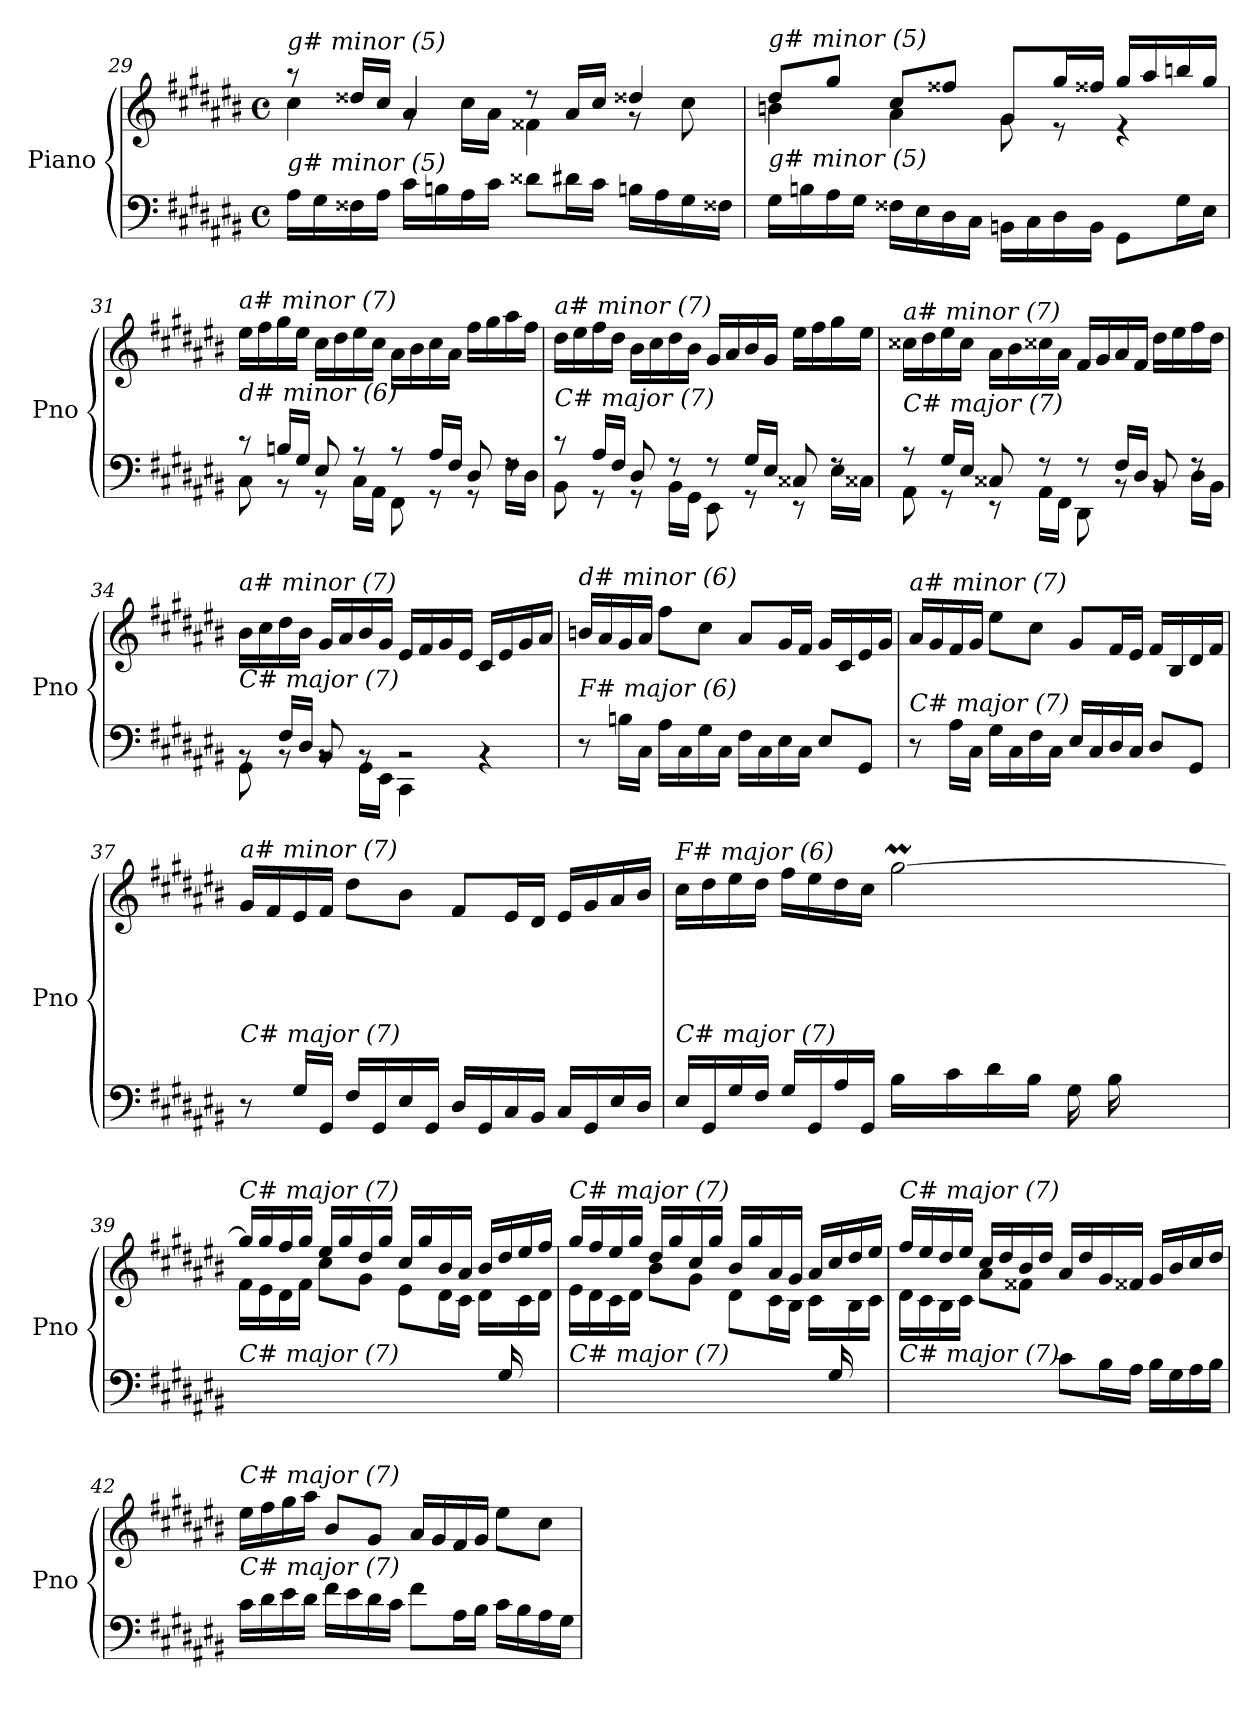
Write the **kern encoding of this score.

**kern	**kern
*part1	*part1
*staff2	*staff1
*I"Piano	*
*I'Pno	*
!!LO:LB:g=z
*clefF4	*clefG2
*k[f#c#g#d#a#e#b#]	*k[f#c#g#d#a#e#b#]
*M4/4	*M4/4
*met(c)	*met(c)
=29	=29
*	*^
!	!LO:TX:i:t=g# minor (5)	!
!LO:TX:i:t=g# minor (5)	!	!
16A#\LL	8r	4cc#\
16G#\	.	.
16F##X\	16dd##Xi/LL	.
16A#\JJ	16cc#/JJ	.
16c#\LL	4a#/	8rg
16Bn\	.	.
16A#\	.	16cc#\LL
16c#\JJ	.	16a#\JJ
8d##Xi\L	8r	4f##X\
16d#\L	16a#/LL	.
16c#\JJ	16cc#/JJ	.
16Bn\LL	4dd##Xi/	8r
16A#\	.	.
16G#\	.	8cc#\
16F##X\JJ	.	.
=30	=30	=30
!	!LO:TX:i:t=g# minor (5)	!
!LO:TX:i:t=g# minor (5)	!	!
16G#\LL	8dd#/L	4bn\
16Bn\	.	.
16A#\	8gg#/J	.
16G#\JJ	.	.
16F##X\LL	8cc#/L	4a#\
16E#\	.	.
16D#\	8ff##X/J	.
16C#\JJ	.	.
16BBn\LL	8g#/L	8g#\
16C#\	.	.
16D#\	16gg#/L	8r
16BB\JJ	16ff##X/JJ	.
8GG#\L	16gg#/LL	4r
.	16aa#/	.
16G#\L	16bbn/	.
16E#\JJ	16gg#/JJ	.
*	*v	*v
!!LO:PB:g=z
=31	=31
*^	*
!	!	!LO:TX:i:t=a# minor (7)
!LO:TX:i:t=d# minor (6)	!	!
8r	8C#\	16ee#\LL
.	.	16ff#\
16Bn/LL	8r	16gg#\
16G#/JJ	.	16ee#\JJ
8E#/	8r	16cc#\LL
.	.	16dd#\
8r	16C#\LL	16ee#\
.	16AA#\JJ	16cc#\JJ
8r	8FF#\	16a#\LL
.	.	16b#\
16A#/LL	8r	16cc#\
16F#/JJ	.	16a#\JJ
8D#/	8r	16ff#\LL
.	.	16gg#\
8rF	16F#\LL	16aa#\
.	16D#\JJ	16ff#\JJ
=32	=32	=32
!	!	!LO:TX:i:t=a# minor (7)
!LO:TX:i:t=C# major (7)	!	!
8r	8BB#\	16dd#\LL
.	.	16ee#\
16A#/LL	8r	16ff#\
16F#/JJ	.	16dd#\JJ
8D#/	8r	16b#\LL
.	.	16cc#\
8r	16BB#\LL	16dd#\
.	16GG#\JJ	16b#\JJ
8r	8EE#\	16g#/LL
.	.	16a#/
16G#/LL	8r	16b#/
16E#/JJ	.	16g#/JJ
8C##X/	8r	16ee#\LL
.	.	16ff#\
8rF	16E#\LL	16gg#\
.	16C##X\JJ	16ee#\JJ
=33	=33	=33
!	!	!LO:TX:i:t=a# minor (7)
!LO:TX:i:t=C# major (7)	!	!
8r	8AA#\	16cc##X\LL
.	.	16dd#\
16G#/LL	8r	16ee#\
16E#/JJ	.	16cc##\JJ
8C##X/	8r	16a#\LL
.	.	16b#\
8r	16AA#\LL	16cc##X\
.	16FF#\JJ	16a#\JJ
8r	8DD#\	16f#/LL
.	.	16g#/
16F#/LL	8rBB	16a#/
16D#/JJ	.	16f#/JJ
8BB#/	8rBB	16dd#\LL
.	.	16ee#\
8rF	16D#\LL	16ff#\
.	16BB#\JJ	16dd#\JJ
!!LO:LB:g=z
=34	=34	=34
!	!	!LO:TX:i:t=a# minor (7)
!LO:TX:i:t=C# major (7)	!	!
8rBB	8GG#\	16b#\LL
.	.	16cc#\
16F#/LL	8rBB	16dd#\
16D#/JJ	.	16b#\JJ
8BB#/	8rBB	16g#/LL
.	.	16a#/
8rBB	16GG#\LL	16b#/
.	16EE#\JJ	16g#/JJ
2rBB	4CC#\	16e#/LL
.	.	16f#/
.	.	16g#/
.	.	16e#/JJ
.	4rBB	16c#/LL
.	.	16e#/
.	.	16g#/
.	.	16a#/JJ
*v	*v	*
=35	=35
!	!LO:TX:i:t=d# minor (6)
!LO:TX:i:t=F# major (6)	!
8r	16bn/LL
.	16a#/
16Bn\LL	16g#/
16C#\JJ	16a#/JJ
16A#\LL	8ff#\L
16C#\	.
16G#\	8cc#\J
16C#\JJ	.
16F#\LL	8a#/L
16C#\	.
16E#\	16g#/L
16C#\JJ	16f#/JJ
8E#/L	16g#/LL
.	16c#/
8GG#/J	16e#/
.	16g#/JJ
=36	=36
!	!LO:TX:i:t=a# minor (7)
!LO:TX:i:t=C# major (7)	!
8r	16a#/LL
.	16g#/
16A#\LL	16f#/
16C#\JJ	16g#/JJ
16G#\LL	8ee#\L
16C#\	.
16F#\	8cc#\J
16C#\JJ	.
16E#/LL	8g#/L
16C#/	.
16D#/	16f#/L
16C#/JJ	16e#/JJ
8D#/L	16f#/LL
.	16B#/
8GG#/J	16d#/
.	16f#/JJ
!!LO:LB:g=z
=37	=37
!	!LO:TX:i:t=a# minor (7)
!LO:TX:i:t=C# major (7)	!
8r	16g#/LL
.	16f#/
16G#/LL	16e#/
16GG#/JJ	16f#/JJ
16F#/LL	8dd#\L
16GG#/	.
16E#/	8b#\J
16GG#/JJ	.
16D#/LL	8f#/L
16GG#/	.
16C#/	16e#/L
16BB#/JJ	16d#/JJ
16C#/LL	16e#/LL
16GG#/	16g#/
16E#/	16a#/
16D#/JJ	16b#/JJ
=38	=38
*^	*^
*	*	*	*^
!	!	!LO:TX:i:t=F# major (6)	!	!
!LO:TX:i:t=C# major (7)	!	!	!	!
2ryy	16E#/LL	16cc#\LL	2ryy	2..ryy
.	16GG#/	16dd#\	.	.
.	16G#/	16ee#\	.	.
.	16F#/JJ	16dd#\JJ	.	.
.	16G#/LL	16ff#\LL	.	.
.	16GG#/	16ee#\	.	.
.	16A#/	16dd#\	.	.
.	16GG#/JJ	16cc#\JJ	.	.
2ryy	16B#\LL	[2gg#M\	32aa#!yy	.
.	.	.	32gg#!yy	.
.	16c#\	.	32ff##X!yy	.
.	.	.	32gg#!yy	.
.	16d#\	.	32aa#!yy	.
.	.	.	32gg#!yy	.
.	16B#\JJ	.	32aa#!yy	.
.	.	.	32gg#!yy	.
.	16G#\LL	.	32aa#!yy	.
.	.	.	32gg#!yy	.
.	16B#\	.	32aa#!yy	.
.	.	.	32gg#!yy	.
.	8ryy	.	32aa#!yy	16d#\
.	.	.	32gg#!yy	.
.	.	.	32aa#!yy	16e#\JJ
.	.	.	32gg#!yy	.
*v	*v	*	*	*
*	*	*v	*v
=39	=39	=39
!	!LO:TX:i:t=C# major (7)	!
!LO:TX:i:t=C# major (7)	!	!
2ryy	16gg#/LL]	16f#\LL
.	16gg#/	16e#\
.	16ff#/	16d#\
.	16gg#/JJ	16f#\JJ
.	16ee#/LL	8cc#\L
.	16gg#/	.
.	16dd#/	8g#\J
.	16gg#/JJ	.
4ryy	16cc#/LL	8e#\L
.	16gg#/	.
.	16b#/	16d#\L
.	16a#/JJ	16c#\JJ
16ryy	16b#/LL	16d#\LL
16G#/	16dd#/	16ryy
8ryy	16ee#/	16c#\
.	16ff#/JJ	16d#\JJ
!!LO:LB:g=z	!!
=40	=40	=40
!	!LO:TX:i:t=C# major (7)	!
!LO:TX:i:t=C# major (7)	!	!
2ryy	16gg#/LL	16e#\LL
.	16ff#/	16d#\
.	16ee#/	16c#\
.	16gg#/JJ	16d#\JJ
.	16dd#/LL	8b#\L
.	16gg#/	.
.	16cc#/	8g#\J
.	16gg#/JJ	.
4ryy	16b#/LL	8d#\L
.	16gg#/	.
.	16a#/	16c#\L
.	16g#/JJ	16B#\JJ
16ryy	16a#/LL	16c#\LL
16G#/	16cc#/	16ryy
8ryy	16dd#/	16B#\
.	16ee#/JJ	16c#\JJ
=41	=41	=41
!	!LO:TX:i:t=C# major (7)	!
!LO:TX:i:t=C# major (7)	!	!
2ryy	16ff#/LL	16d#\LL
.	16ee#/	16c#\
.	16dd#/	16B#\
.	16ee#/JJ	16c#\JJ
.	16cc#/LL	8a#\L
.	16dd#/	.
.	16b#/	8f##X\J
.	16dd#/JJ	.
8c#\L	16a#/LL	2ryy
.	16dd#/	.
16B#\L	16g#/	.
16A#\JJ	16f##X/JJ	.
16B#\LL	16g#/LL	.
16G#\	16b#/	.
16A#\	16cc#/	.
16B#\JJ	16dd#/JJ	.
*	*v	*v
=42	=42
!	!LO:TX:i:t=C# major (7)
!LO:TX:i:t=C# major (7)	!
16c#\LL	16ee#\LL
16d#\	16ff#\
16e#\	16gg#\
16d#\JJ	16aa#\JJ
16f#\LL	8b#/L
16e#\	.
16d#\	8g#/J
16c#\JJ	.
8f#\L	16a#/LL
.	16g#/
16A#\L	16f#/
16B#\JJ	16g#/JJ
16c#\LL	8ee#\L
16B#\	.
16A#\	8cc#\J
16G#\JJ	.
=	=
*-	*-
